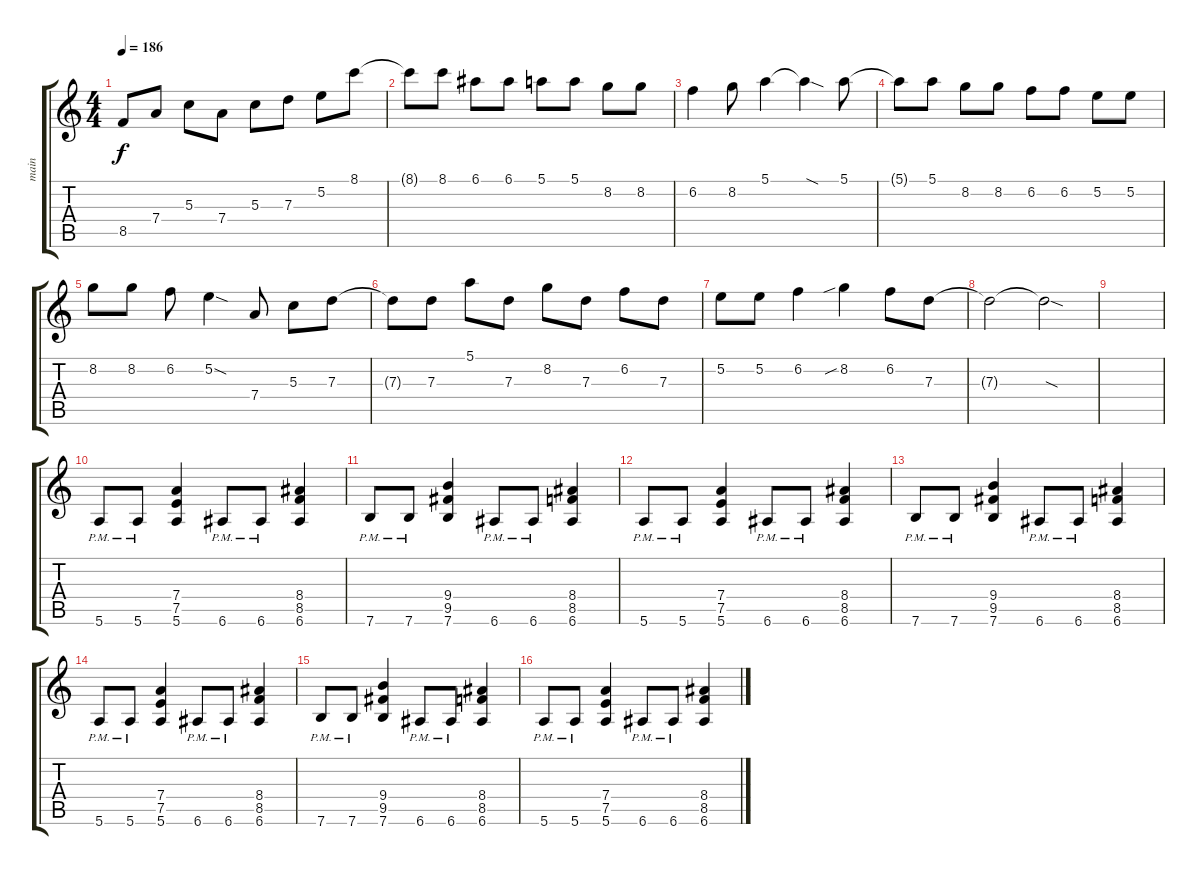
\track ("main" "main") {instrument distortionguitar}
\staff {score tabs}
\tuning (E4 B3 G3 D3 A2 E2) {hide}
\ts (4 4)
\tempo 186
\clef g2
\ks c
8.5{t}.8{dy f} 7.4.8 5.3.8 7.4.8 5.3.8 7.3.8 5.2.8 8.1.8 |
8.1{t}.8 8.1.8 6.1.8 6.1.8 5.1.8 5.1.8 8.2.8 8.2.8 |
6.2.4 8.2.8 5.1.4 5.1{sod t}.4 5.1.8 |
5.1{t}.8 5.1.8 8.2.8 8.2.8 6.2.8 6.2.8 5.2.8 5.2.8 |
8.2.8 8.2.8 6.2.8 5.2{sod}.4 7.4.8 5.3.8 7.3.8 |
7.3{t}.8 7.3.8 5.1.8 7.3.8 8.2.8 7.3.8 6.2.8 7.3.8 |
5.2.8 5.2.8 6.2.4 8.2{sib}.4 6.2.8 7.3.8 |
7.3{t}.2 7.3{sod t}.2 |
|
5.6{pm}.8 5.6{pm}.8 (7.4 7.5 5.6).4 6.6{pm}.8 6.6{pm}.8 (8.4 8.5 6.6).4 |
7.6{pm}.8 7.6{pm}.8 (9.4 9.5 7.6).4 6.6{pm}.8 6.6{pm}.8 (8.4 8.5 6.6).4 |
5.6{pm}.8 5.6{pm}.8 (7.4 7.5 5.6).4 6.6{pm}.8 6.6{pm}.8 (8.4 8.5 6.6).4 |
7.6{pm}.8 7.6{pm}.8 (9.4 9.5 7.6).4 6.6{pm}.8 6.6{pm}.8 (8.4 8.5 6.6).4 |
5.6{pm}.8 5.6{pm}.8 (7.4 7.5 5.6).4 6.6{pm}.8 6.6{pm}.8 (8.4 8.5 6.6).4 |
7.6{pm}.8 7.6{pm}.8 (9.4 9.5 7.6).4 6.6{pm}.8 6.6{pm}.8 (8.4 8.5 6.6).4 |
5.6{pm}.8 5.6{pm}.8 (7.4 7.5 5.6).4 6.6{pm}.8 6.6{pm}.8 (8.4 8.5 6.6).4
